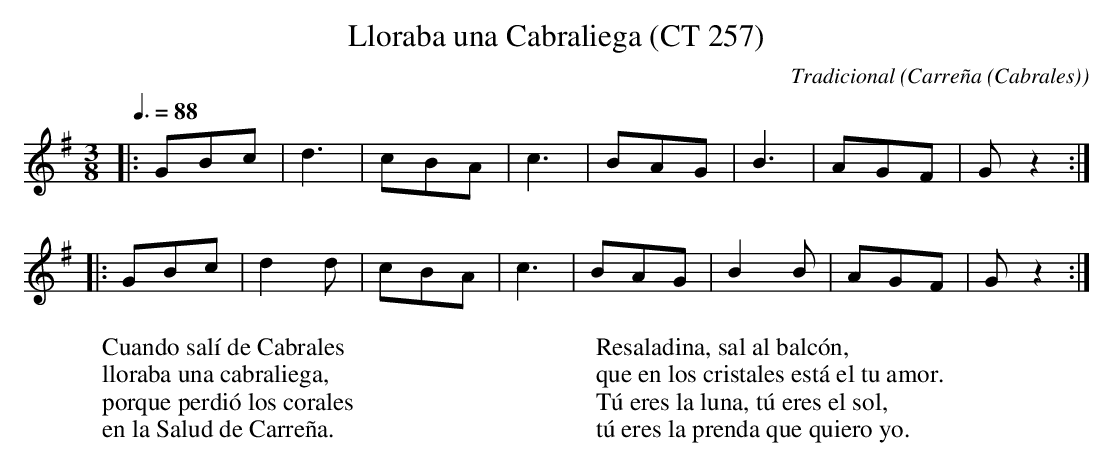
X:1
T:Lloraba una Cabraliega (CT 257)
C:Tradicional
O:Carreña (Cabrales)
M:3/8
L:1/8
Q:3/8=88
K:G
|:GBc|d3|cBA|c3|BAG|B3|AGF|G z2:|
|:GBc|d2d|cBA|c3|BAG|B2B|AGF|G z2:|
W:Cuando salí de Cabrales
W:lloraba una cabraliega,
W:porque perdió los corales
W:en la Salud de Carreña.
W:
W:Resaladina, sal al balcón,
W:que en los cristales está el tu amor.
W:Tú eres la luna, tú eres el sol,
W:tú eres la prenda que quiero yo.
W:
